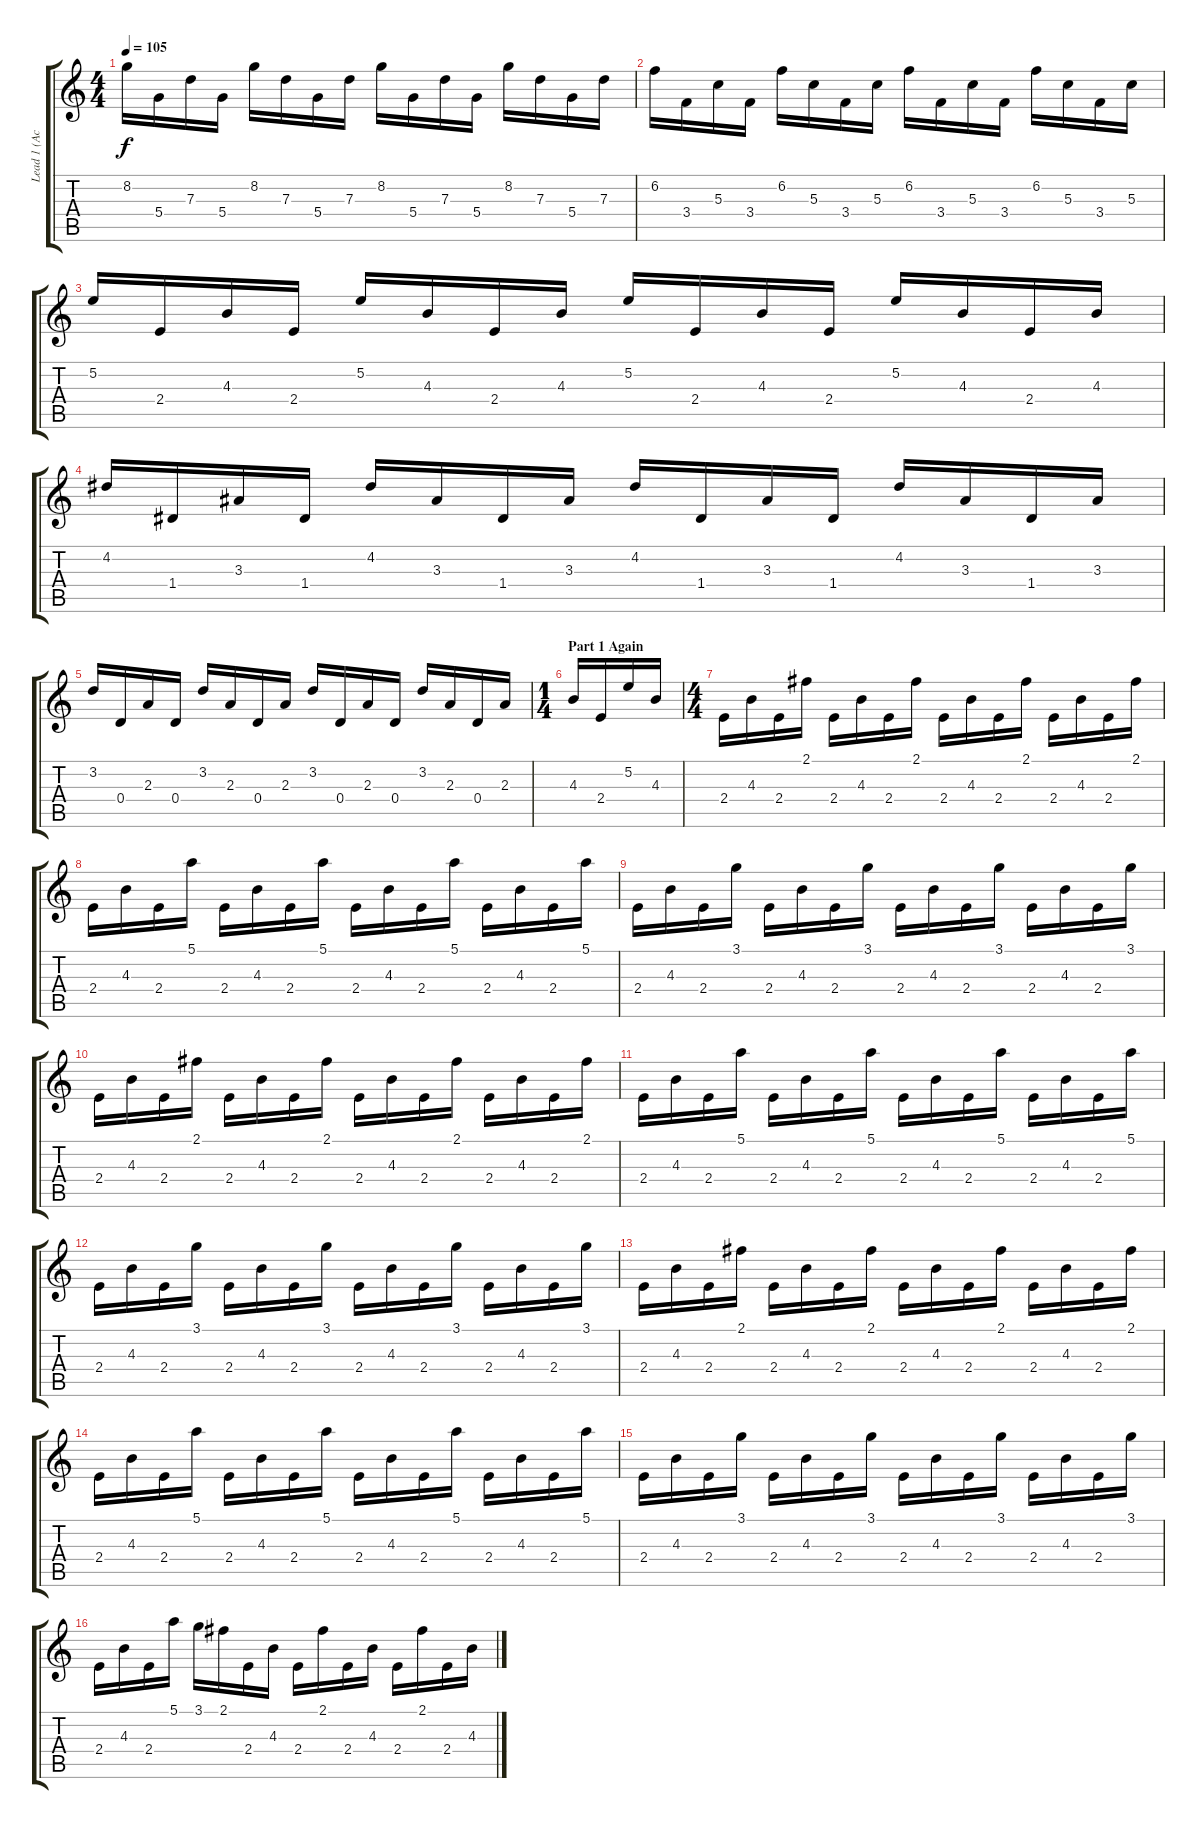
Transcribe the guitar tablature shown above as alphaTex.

\track ("Lead 1 (Acoustic Guitar)" "Lead 1 (Ac") {instrument acousticguitarnylon}
\staff {score tabs}
\tuning (E4 B3 G3 D3 A2 E2) {hide}
\ts (4 4)
\tempo 105
\clef g2
\ks c
8.2.16{dy f} 5.4.16 7.3.16 5.4.16 8.2.16 7.3.16 5.4.16 7.3.16 8.2.16 5.4.16 7.3.16 5.4.16 8.2.16 7.3.16 5.4.16 7.3.16 |
6.2.16 3.4.16 5.3.16 3.4.16 6.2.16 5.3.16 3.4.16 5.3.16 6.2.16 3.4.16 5.3.16 3.4.16 6.2.16 5.3.16 3.4.16 5.3.16 |
5.2.16 2.4.16 4.3.16 2.4.16 5.2.16 4.3.16 2.4.16 4.3.16 5.2.16 2.4.16 4.3.16 2.4.16 5.2.16 4.3.16 2.4.16 4.3.16 |
4.2.16 1.4.16 3.3.16 1.4.16 4.2.16 3.3.16 1.4.16 3.3.16 4.2.16 1.4.16 3.3.16 1.4.16 4.2.16 3.3.16 1.4.16 3.3.16 |
3.2.16 0.4.16 2.3.16 0.4.16 3.2.16 2.3.16 0.4.16 2.3.16 3.2.16 0.4.16 2.3.16 0.4.16 3.2.16 2.3.16 0.4.16 2.3.16 |
\ts (1 4)
\section ("" "Part 1 Again")
4.3.16 2.4.16 5.2.16 4.3.16 |
\ts (4 4)
2.4.16 4.3.16 2.4.16 2.1.16 2.4.16 4.3.16 2.4.16 2.1.16 2.4.16 4.3.16 2.4.16 2.1.16 2.4.16 4.3.16 2.4.16 2.1.16 |
2.4.16 4.3.16 2.4.16 5.1.16 2.4.16 4.3.16 2.4.16 5.1.16 2.4.16 4.3.16 2.4.16 5.1.16 2.4.16 4.3.16 2.4.16 5.1.16 |
2.4.16 4.3.16 2.4.16 3.1.16 2.4.16 4.3.16 2.4.16 3.1.16 2.4.16 4.3.16 2.4.16 3.1.16 2.4.16 4.3.16 2.4.16 3.1.16 |
2.4.16 4.3.16 2.4.16 2.1.16 2.4.16 4.3.16 2.4.16 2.1.16 2.4.16 4.3.16 2.4.16 2.1.16 2.4.16 4.3.16 2.4.16 2.1.16 |
2.4.16 4.3.16 2.4.16 5.1.16 2.4.16 4.3.16 2.4.16 5.1.16 2.4.16 4.3.16 2.4.16 5.1.16 2.4.16 4.3.16 2.4.16 5.1.16 |
2.4.16 4.3.16 2.4.16 3.1.16 2.4.16 4.3.16 2.4.16 3.1.16 2.4.16 4.3.16 2.4.16 3.1.16 2.4.16 4.3.16 2.4.16 3.1.16 |
2.4.16 4.3.16 2.4.16 2.1.16 2.4.16 4.3.16 2.4.16 2.1.16 2.4.16 4.3.16 2.4.16 2.1.16 2.4.16 4.3.16 2.4.16 2.1.16 |
2.4.16 4.3.16 2.4.16 5.1.16 2.4.16 4.3.16 2.4.16 5.1.16 2.4.16 4.3.16 2.4.16 5.1.16 2.4.16 4.3.16 2.4.16 5.1.16 |
2.4.16 4.3.16 2.4.16 3.1.16 2.4.16 4.3.16 2.4.16 3.1.16 2.4.16 4.3.16 2.4.16 3.1.16 2.4.16 4.3.16 2.4.16 3.1.16 |
2.4.16 4.3.16 2.4.16 5.1.16 3.1.16 2.1.16 2.4.16 4.3.16 2.4.16 2.1.16 2.4.16 4.3.16 2.4.16 2.1.16 2.4.16 4.3.16
